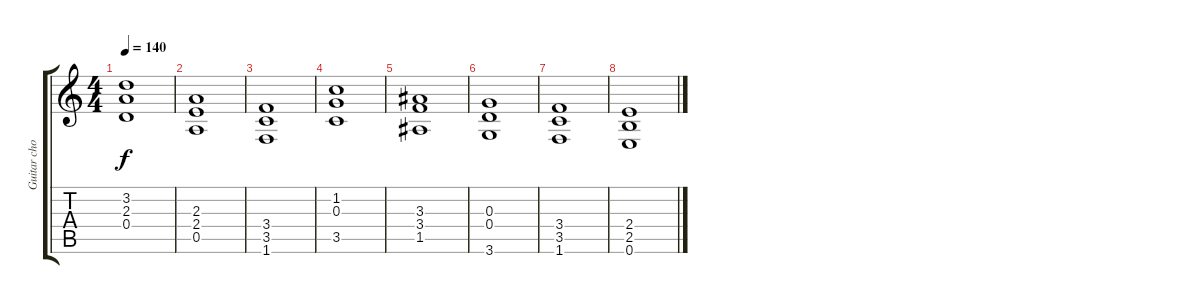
\track ("Guitar chords" "Guitar cho") {instrument acousticguitarsteel}
\staff {score tabs}
\tuning (E4 B3 G3 D3 A2 E2) {hide}
\ts (4 4)
\tempo 140
\clef g2
\ks c
(3.2 2.3 0.4).1{dy f} |
(2.3 2.4 0.5).1 |
(3.4 3.5 1.6).1 |
(1.2 0.3 3.5).1 |
(3.3 3.4 1.5).1 |
(0.3 0.4 3.6).1 |
(3.4 3.5 1.6).1 |
(2.4 2.5 0.6).1
